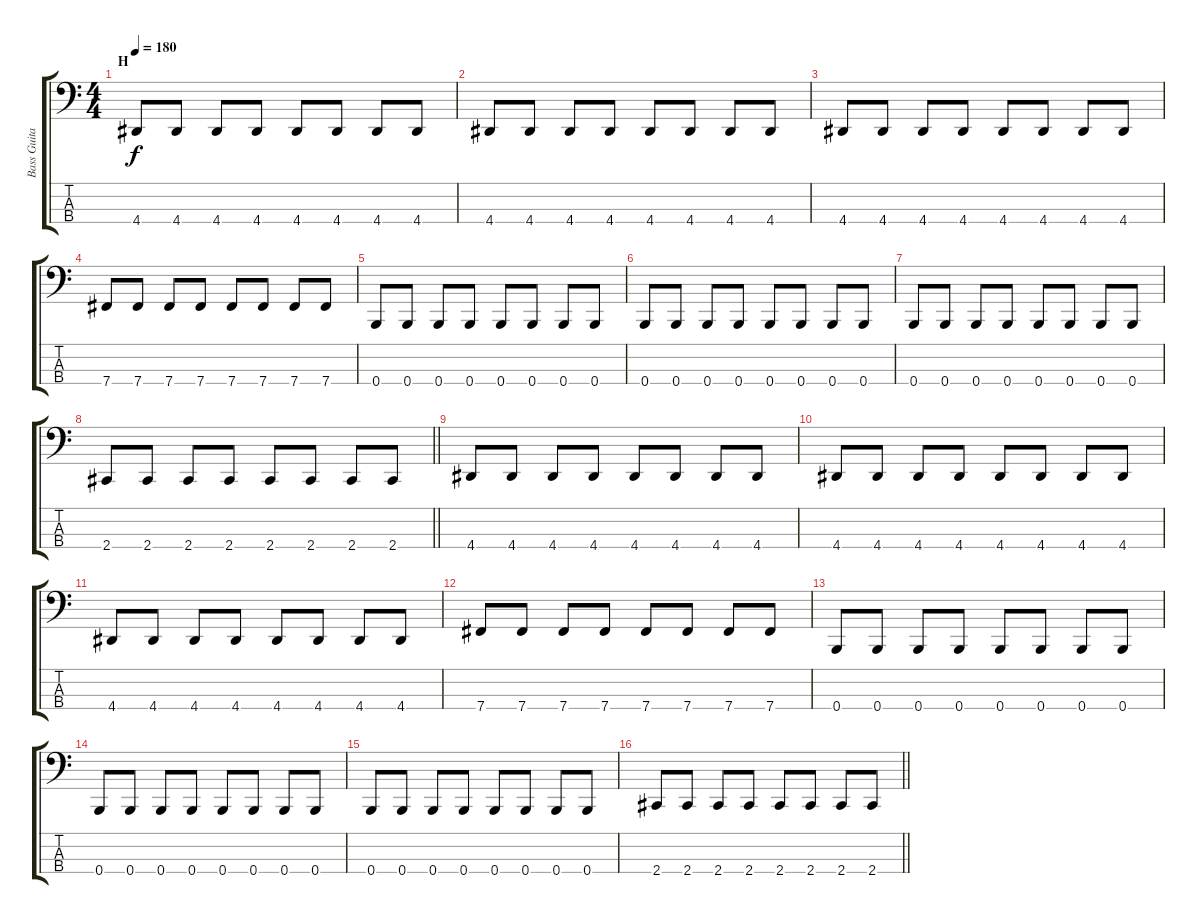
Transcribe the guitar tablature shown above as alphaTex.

\track ("Bass Guitar: John Kis Gyevi" "Bass Guita") {instrument electricbasspick}
\staff {score tabs}
\tuning (E2 B1 Gb1 B0) {hide}
\ts (4 4)
\section ("" "H")
\tempo 180
\clef f4
\ks c
4.4.8{dy f} 4.4.8 4.4.8 4.4.8 4.4.8 4.4.8 4.4.8 4.4.8 |
4.4.8 4.4.8 4.4.8 4.4.8 4.4.8 4.4.8 4.4.8 4.4.8 |
4.4.8 4.4.8 4.4.8 4.4.8 4.4.8 4.4.8 4.4.8 4.4.8 |
7.4.8 7.4.8 7.4.8 7.4.8 7.4.8 7.4.8 7.4.8 7.4.8 |
0.4.8 0.4.8 0.4.8 0.4.8 0.4.8 0.4.8 0.4.8 0.4.8 |
0.4.8 0.4.8 0.4.8 0.4.8 0.4.8 0.4.8 0.4.8 0.4.8 |
0.4.8 0.4.8 0.4.8 0.4.8 0.4.8 0.4.8 0.4.8 0.4.8 |
\barLineRight lightlight
2.4.8 2.4.8 2.4.8 2.4.8 2.4.8 2.4.8 2.4.8 2.4.8 |
4.4.8 4.4.8 4.4.8 4.4.8 4.4.8 4.4.8 4.4.8 4.4.8 |
4.4.8 4.4.8 4.4.8 4.4.8 4.4.8 4.4.8 4.4.8 4.4.8 |
4.4.8 4.4.8 4.4.8 4.4.8 4.4.8 4.4.8 4.4.8 4.4.8 |
7.4.8 7.4.8 7.4.8 7.4.8 7.4.8 7.4.8 7.4.8 7.4.8 |
0.4.8 0.4.8 0.4.8 0.4.8 0.4.8 0.4.8 0.4.8 0.4.8 |
0.4.8 0.4.8 0.4.8 0.4.8 0.4.8 0.4.8 0.4.8 0.4.8 |
0.4.8 0.4.8 0.4.8 0.4.8 0.4.8 0.4.8 0.4.8 0.4.8 |
\barLineRight lightlight
2.4.8 2.4.8 2.4.8 2.4.8 2.4.8 2.4.8 2.4.8 2.4.8
